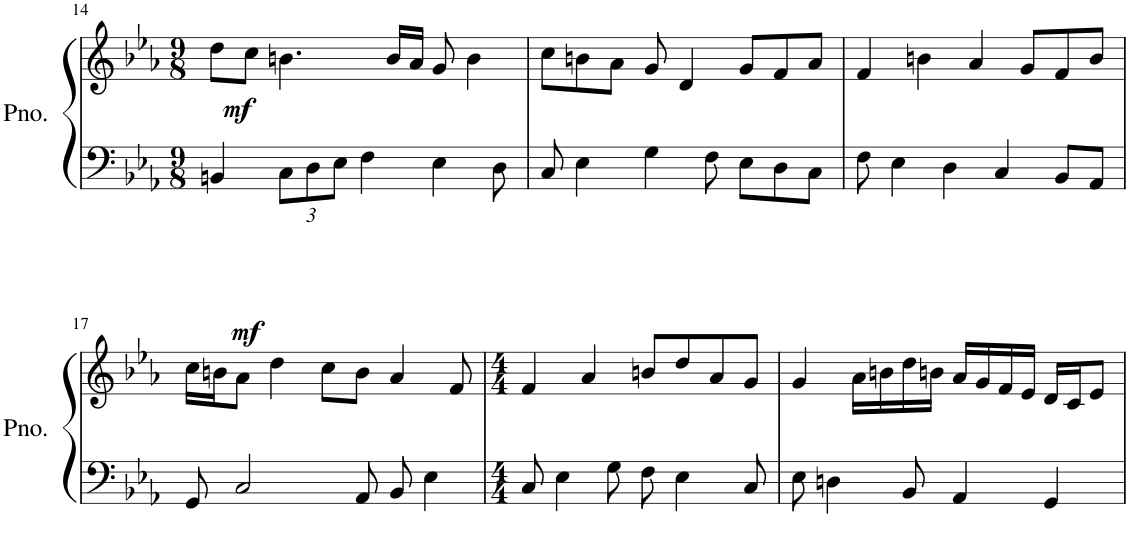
**kern	**kern	**dynam
*part1	*part1	*part1
*staff2	*staff1	*staff1/2
*I"Piano	*	*
*I'Pno.	*	*
!!LO:PB:g=z
*clefF4	*clefG2	*
*k[b-e-a-]	*k[b-e-a-]	*
*M9/8	*M9/8	*
=14	=14	=14
!	!	!LO:DY:b=2
!	!	!LO:DY:n=1:b
4BBn/	8dd\L	mf mf
.	8cc\J	.
*Xbrackettup	*	*
12C\L	4.bn\	.
12D\	.	.
12E-\J	.	.
4F\	.	.
.	16b/LL	.
.	16a-/JJ	.
4E-\	8g/	.
.	4b\	.
8D\	.	.
=15	=15	=15
8C/	8cc\L	.
4E-\	8bn\	.
.	8a-\J	.
4G\	8g/	.
.	4d/	.
8F\	.	.
8E-\L	8g/L	.
8D\	8f/	.
8C\J	8a-/J	.
=16	=16	=16
8F\	4f/	.
4E-\	.	.
.	4bn\	.
4D\	.	.
.	4a-/	.
4C/	.	.
.	8g/L	.
8BB-/L	8f/	.
8AA-/J	8b/J	.
!!LO:LB:g=z
=17	=17	=17
8GG/	16cc\LL	.
.	16bn\J	.
2C/	8a-\J	.
.	4dd\	.
.	8cc\L	.
8AA-/	8b\J	.
8BB-/	4a-/	.
4E-\	.	.
.	8f/	.
=18	=18	=18
*M4/4	*M4/4	*
8C/	4f/	.
4E-\	.	.
.	4a-/	.
8G\	.	.
8F\	8bn/L	.
4E-\	8dd/	.
.	8a-/	.
8C/	8g/J	.
=19	=19	=19
8E-\	4g/	.
4Dn\	.	.
.	16a-\LL	.
.	16bn\	.
8BB-/	16dd\	.
.	16bn\JJ	.
4AA-/	16a-/LL	.
.	16g/	.
.	16f/	.
.	16e-/JJ	.
4GG/	16d/LL	.
.	16c/J	.
.	8e-/J	.
=	=	=
*-	*-	*-
